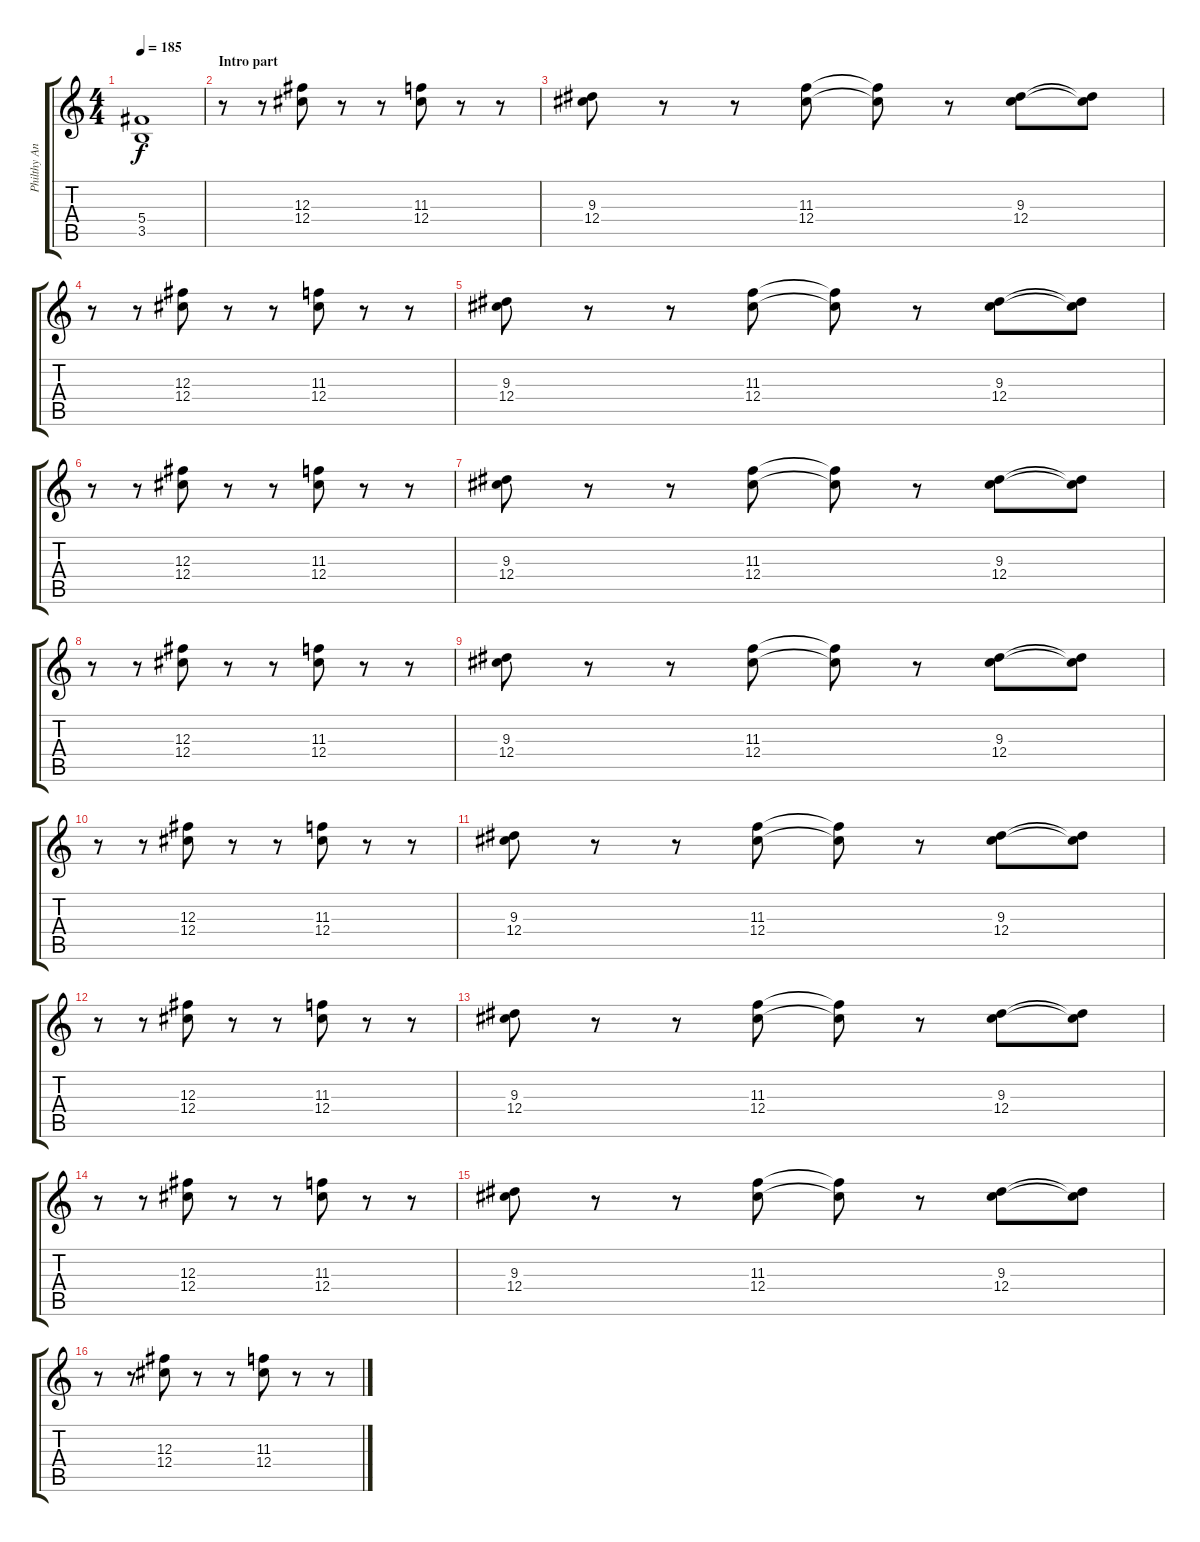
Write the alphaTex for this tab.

\track ("Philthy Animal Taylor" "Philthy An") {instrument distortionguitar}
\staff {score tabs}
\tuning (Eb4 Bb3 Gb3 Db3 Ab2 Eb2) {hide}
\ts (4 4)
\tempo 185
\clef g2
\ks c
(5.4 3.5).1{dy f} |
\section ("" "Intro part")
r.8 r.8 (12.3 12.4).8 r.8 r.8 (11.3 12.4).8 r.8 r.8 |
(9.3 12.4).8 r.8 r.8 (11.3 12.4).8 (11.3{t} 12.4{t}).8 r.8 (9.3 12.4).8 (9.3{t} 12.4{t}).8 |
r.8 r.8 (12.3 12.4).8 r.8 r.8 (11.3 12.4).8 r.8 r.8 |
(9.3 12.4).8 r.8 r.8 (11.3 12.4).8 (11.3{t} 12.4{t}).8 r.8 (9.3 12.4).8 (9.3{t} 12.4{t}).8 |
r.8 r.8 (12.3 12.4).8 r.8 r.8 (11.3 12.4).8 r.8 r.8 |
(9.3 12.4).8 r.8 r.8 (11.3 12.4).8 (11.3{t} 12.4{t}).8 r.8 (9.3 12.4).8 (9.3{t} 12.4{t}).8 |
r.8 r.8 (12.3 12.4).8 r.8 r.8 (11.3 12.4).8 r.8 r.8 |
(9.3 12.4).8 r.8 r.8 (11.3 12.4).8 (11.3{t} 12.4{t}).8 r.8 (9.3 12.4).8 (9.3{t} 12.4{t}).8 |
r.8 r.8 (12.3 12.4).8 r.8 r.8 (11.3 12.4).8 r.8 r.8 |
(9.3 12.4).8 r.8 r.8 (11.3 12.4).8 (11.3{t} 12.4{t}).8 r.8 (9.3 12.4).8 (9.3{t} 12.4{t}).8 |
r.8 r.8 (12.3 12.4).8 r.8 r.8 (11.3 12.4).8 r.8 r.8 |
(9.3 12.4).8 r.8 r.8 (11.3 12.4).8 (11.3{t} 12.4{t}).8 r.8 (9.3 12.4).8 (9.3{t} 12.4{t}).8 |
r.8 r.8 (12.3 12.4).8 r.8 r.8 (11.3 12.4).8 r.8 r.8 |
(9.3 12.4).8 r.8 r.8 (11.3 12.4).8 (11.3{t} 12.4{t}).8 r.8 (9.3 12.4).8 (9.3{t} 12.4{t}).8 |
r.8 r.8 (12.3 12.4).8 r.8 r.8 (11.3 12.4).8 r.8 r.8
